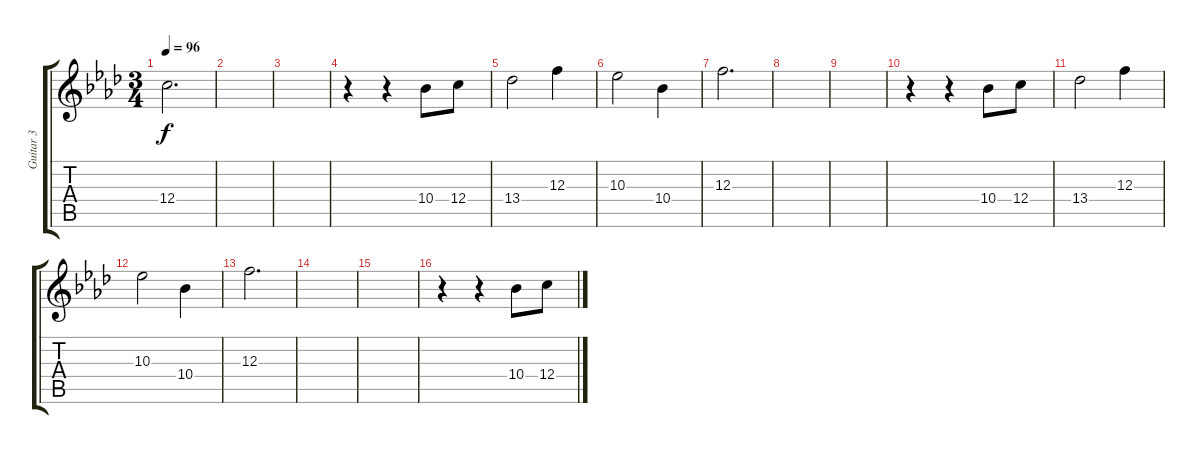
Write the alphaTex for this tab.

\track ("Guitar 3" "Guitar 3") {solo instrument acousticguitarnylon}
\staff {score tabs}
\tuning (D4 A3 F3 C3 G2 D2) {hide}
\ts (3 4)
\tempo 96
\clef g2
\ks fminor
12.4.2{d dy f} |
|
|
r.4 r.4 10.4.8 12.4.8 |
13.4.2 12.3.4 |
10.3.2 10.4.4 |
12.3.2{d} |
|
|
r.4 r.4 10.4.8 12.4.8 |
13.4.2 12.3.4 |
10.3.2 10.4.4 |
12.3.2{d} |
|
|
r.4 r.4 10.4.8 12.4.8
